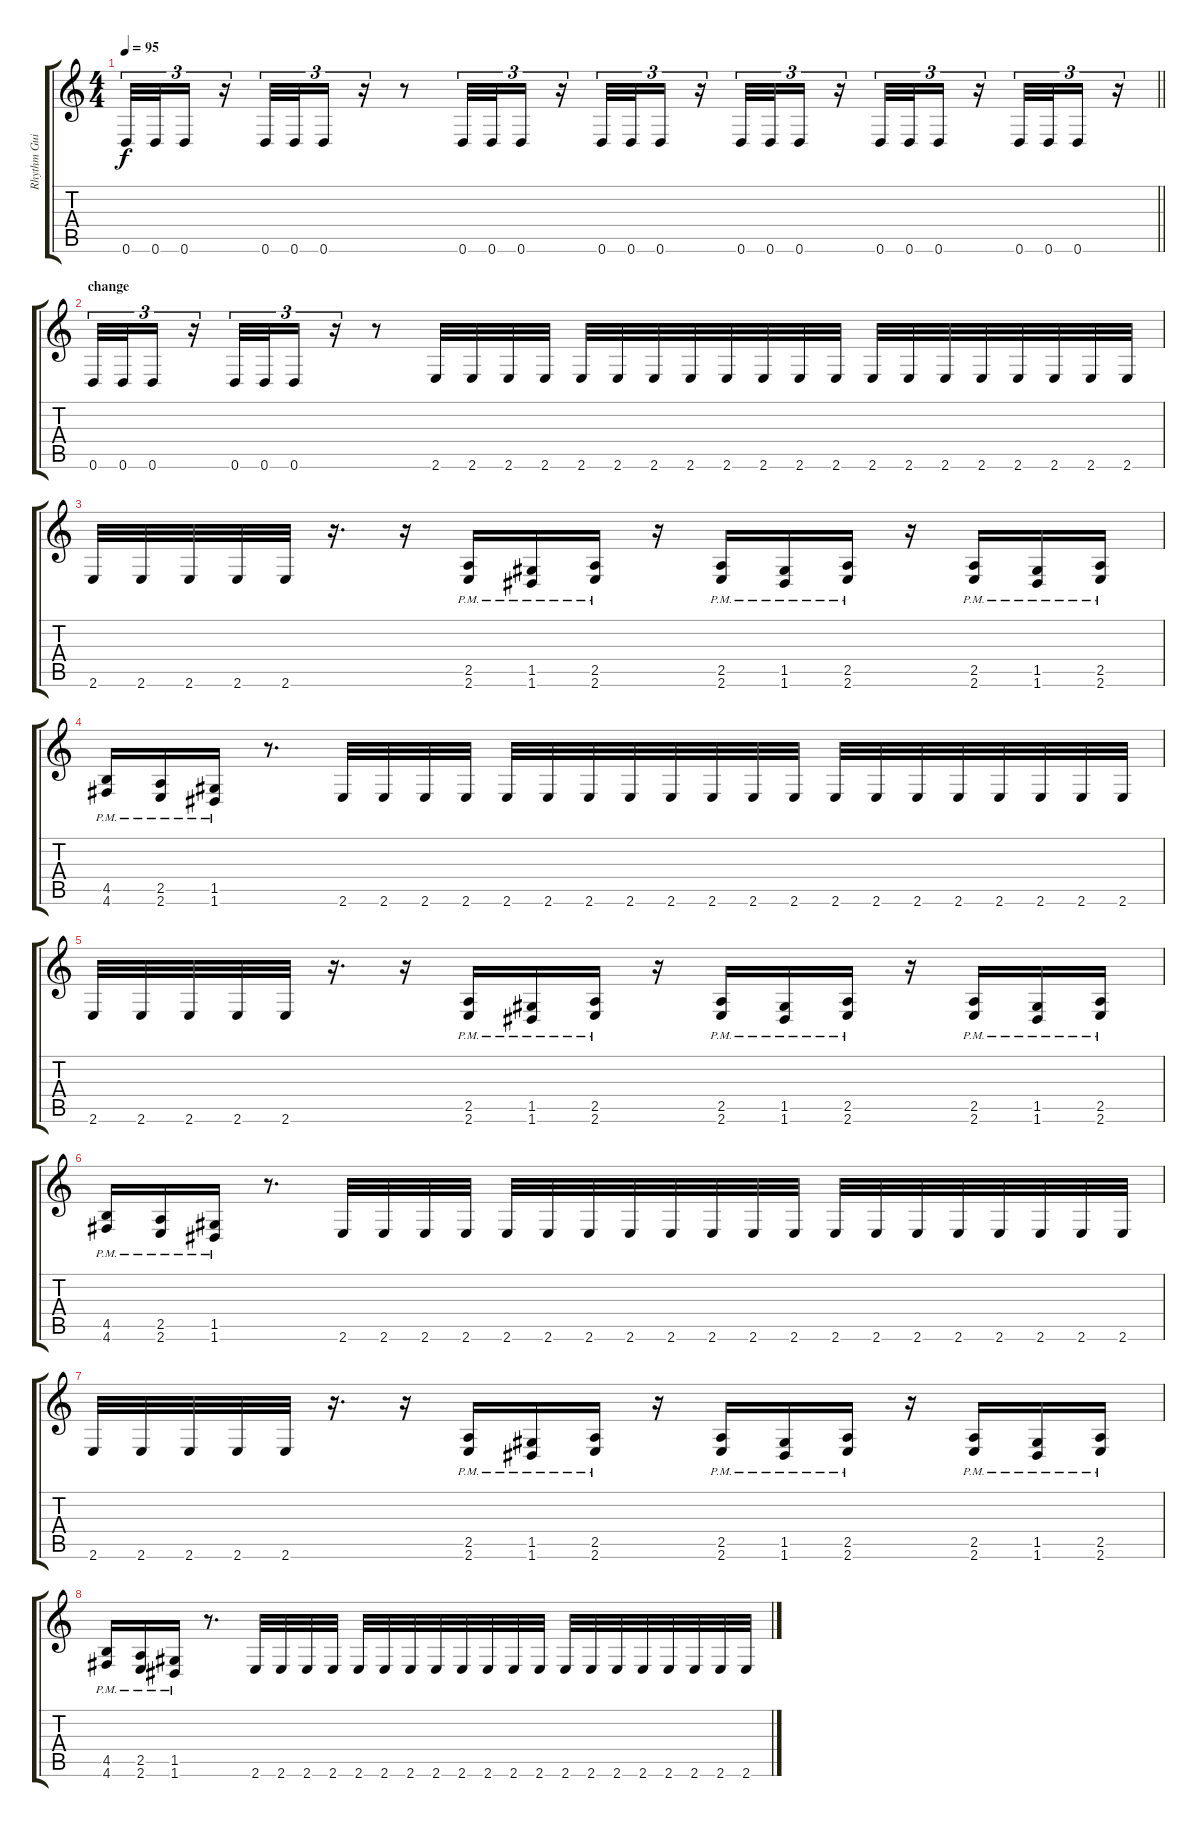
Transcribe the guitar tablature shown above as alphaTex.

\track ("Rhythm Guitar - Joe Duplantier" "Rhythm Gui") {instrument overdrivenguitar}
\staff {score tabs}
\tuning (D4 A3 F3 C3 G2 D2) {hide}
\ts (4 4)
\tempo 95
\clef g2
\barLineRight lightlight
\ks c
0.6.32{tu (3 2) dy f} 0.6.32{tu (3 2)} 0.6.16{tu (3 2)} r.16{tu (3 2)} 0.6.32{tu (3 2)} 0.6.32{tu (3 2)} 0.6.16{tu (3 2)} r.16{tu (3 2)} r.8 0.6.32{tu (3 2)} 0.6.32{tu (3 2)} 0.6.16{tu (3 2)} r.16{tu (3 2)} 0.6.32{tu (3 2)} 0.6.32{tu (3 2)} 0.6.16{tu (3 2)} r.16{tu (3 2)} 0.6.32{tu (3 2)} 0.6.32{tu (3 2)} 0.6.16{tu (3 2)} r.16{tu (3 2)} 0.6.32{tu (3 2)} 0.6.32{tu (3 2)} 0.6.16{tu (3 2)} r.16{tu (3 2)} 0.6.32{tu (3 2)} 0.6.32{tu (3 2)} 0.6.16{tu (3 2)} r.16{tu (3 2)} |
\section ("" "change")
0.6.32{tu (3 2)} 0.6.32{tu (3 2)} 0.6.16{tu (3 2)} r.16{tu (3 2)} 0.6.32{tu (3 2)} 0.6.32{tu (3 2)} 0.6.16{tu (3 2)} r.16{tu (3 2)} r.8 2.6.32 2.6.32 2.6.32 2.6.32 2.6.32 2.6.32 2.6.32 2.6.32 2.6.32 2.6.32 2.6.32 2.6.32 2.6.32 2.6.32 2.6.32 2.6.32 2.6.32 2.6.32 2.6.32 2.6.32 |
2.6.32 2.6.32 2.6.32 2.6.32 2.6.32 r.16{d} r.16 (2.5{pm} 2.6{pm}).16 (1.5{pm} 1.6{pm}).16 (2.5{pm} 2.6{pm}).16 r.16 (2.5{pm} 2.6{pm}).16 (1.5{pm} 1.6{pm}).16 (2.5{pm} 2.6{pm}).16 r.16 (2.5{pm} 2.6{pm}).16 (1.5{pm} 1.6{pm}).16 (2.5{pm} 2.6{pm}).16 |
(4.5{pm} 4.6{pm}).16 (2.5{pm} 2.6{pm}).16 (1.5{pm} 1.6{pm}).16 r.8{d} 2.6.32 2.6.32 2.6.32 2.6.32 2.6.32 2.6.32 2.6.32 2.6.32 2.6.32 2.6.32 2.6.32 2.6.32 2.6.32 2.6.32 2.6.32 2.6.32 2.6.32 2.6.32 2.6.32 2.6.32 |
2.6.32 2.6.32 2.6.32 2.6.32 2.6.32 r.16{d} r.16 (2.5{pm} 2.6{pm}).16 (1.5{pm} 1.6{pm}).16 (2.5{pm} 2.6{pm}).16 r.16 (2.5{pm} 2.6{pm}).16 (1.5{pm} 1.6{pm}).16 (2.5{pm} 2.6{pm}).16 r.16 (2.5{pm} 2.6{pm}).16 (1.5{pm} 1.6{pm}).16 (2.5{pm} 2.6{pm}).16 |
(4.5{pm} 4.6{pm}).16 (2.5{pm} 2.6{pm}).16 (1.5{pm} 1.6{pm}).16 r.8{d} 2.6.32 2.6.32 2.6.32 2.6.32 2.6.32 2.6.32 2.6.32 2.6.32 2.6.32 2.6.32 2.6.32 2.6.32 2.6.32 2.6.32 2.6.32 2.6.32 2.6.32 2.6.32 2.6.32 2.6.32 |
2.6.32 2.6.32 2.6.32 2.6.32 2.6.32 r.16{d} r.16 (2.5{pm} 2.6{pm}).16 (1.5{pm} 1.6{pm}).16 (2.5{pm} 2.6{pm}).16 r.16 (2.5{pm} 2.6{pm}).16 (1.5{pm} 1.6{pm}).16 (2.5{pm} 2.6{pm}).16 r.16 (2.5{pm} 2.6{pm}).16 (1.5{pm} 1.6{pm}).16 (2.5{pm} 2.6{pm}).16 |
(4.5{pm} 4.6{pm}).16 (2.5{pm} 2.6{pm}).16 (1.5{pm} 1.6{pm}).16 r.8{d} 2.6.32 2.6.32 2.6.32 2.6.32 2.6.32 2.6.32 2.6.32 2.6.32 2.6.32 2.6.32 2.6.32 2.6.32 2.6.32 2.6.32 2.6.32 2.6.32 2.6.32 2.6.32 2.6.32 2.6.32
